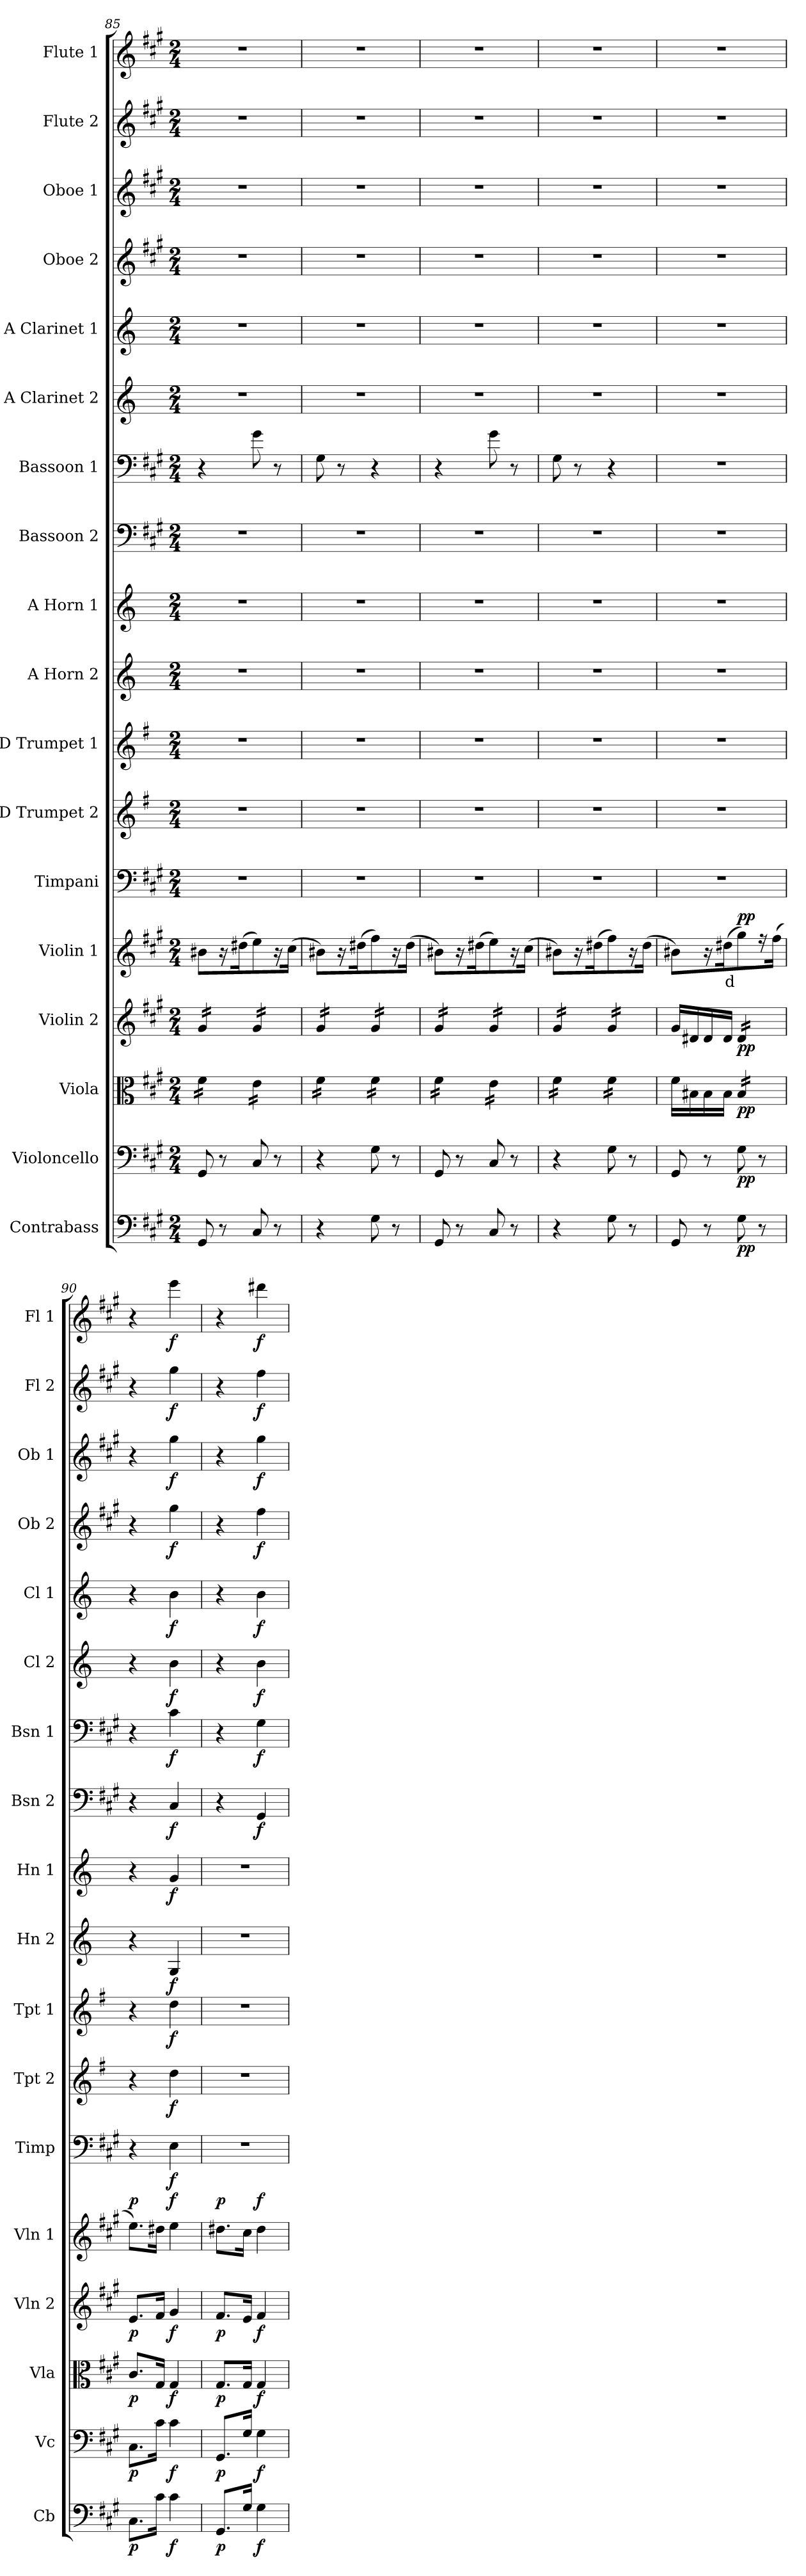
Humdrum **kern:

**kern	**dynam	**kern	**dynam	**kern	**dynam	**kern	**dynam	**kern	**text	**dynam	**kern	**dynam	**kern	**dynam	**kern	**dynam	**kern	**dynam	**kern	**dynam	**kern	**dynam	**kern	**dynam	**kern	**dynam	**kern	**dynam	**kern	**dynam	**kern	**dynam	**kern	**dynam	**kern	**dynam
*part18	*part18	*part17	*part17	*part16	*part16	*part15	*part15	*part14	*part14	*part14	*part13	*part13	*part12	*part12	*part11	*part11	*part10	*part10	*part9	*part9	*part8	*part8	*part7	*part7	*part6	*part6	*part5	*part5	*part4	*part4	*part3	*part3	*part2	*part2	*part1	*part1
*staff18	*staff18	*staff17	*staff17	*staff16	*staff16	*staff15	*staff15	*staff14	*staff14	*staff14	*staff13	*staff13	*staff12	*staff12	*staff11	*staff11	*staff10	*staff10	*staff9	*staff9	*staff8	*staff8	*staff7	*staff7	*staff6	*staff6	*staff5	*staff5	*staff4	*staff4	*staff3	*staff3	*staff2	*staff2	*staff1	*staff1
*I"Contrabass	*	*I"Violoncello	*	*I"Viola	*	*I"Violin 2	*	*I"Violin 1	*	*	*I"Timpani	*	*I"D Trumpet 2	*	*I"D Trumpet 1	*	*I"A Horn 2	*	*I"A Horn 1	*	*I"Bassoon 2	*	*I"Bassoon 1	*	*I"A Clarinet 2	*	*I"A Clarinet 1	*	*I"Oboe 2	*	*I"Oboe 1	*	*I"Flute 2	*	*I"Flute 1	*
*I'Cb	*	*I'Vc	*	*I'Vla	*	*I'Vln 2	*	*I'Vln 1	*	*	*I'Timp	*	*I'Tpt 2	*	*I'Tpt 1	*	*I'Hn 2	*	*I'Hn 1	*	*I'Bsn 2	*	*I'Bsn 1	*	*I'Cl 2	*	*I'Cl 1	*	*I'Ob 2	*	*I'Ob 1	*	*I'Fl 2	*	*I'Fl 1	*
*clefF4	*	*clefF4	*	*clefC3	*	*clefG2	*	*clefG2	*	*	*clefF4	*	*clefG2	*	*clefG2	*	*clefG2	*	*clefG2	*	*clefF4	*	*clefF4	*	*clefG2	*	*clefG2	*	*clefG2	*	*clefG2	*	*clefG2	*	*clefG2	*
*ITrd7c12	*	*	*	*	*	*	*	*	*	*	*	*	*ITrd-1c-2	*	*ITrd-1c-2	*	*ITrd2c3	*	*ITrd2c3	*	*	*	*	*	*ITrd2c3	*	*ITrd2c3	*	*	*	*	*	*	*	*	*
*k[f#c#g#]	*	*k[f#c#g#]	*	*k[f#c#g#]	*	*k[f#c#g#]	*	*k[f#c#g#]	*	*	*k[f#c#g#]	*	*k[f#c#g#]	*	*k[f#c#g#]	*	*k[f#c#g#]	*	*k[f#c#g#]	*	*k[f#c#g#]	*	*k[f#c#g#]	*	*k[f#c#g#]	*	*k[f#c#g#]	*	*k[f#c#g#]	*	*k[f#c#g#]	*	*k[f#c#g#]	*	*k[f#c#g#]	*
*M2/4	*	*M2/4	*	*M2/4	*	*M2/4	*	*M2/4	*	*	*M2/4	*	*M2/4	*	*M2/4	*	*M2/4	*	*M2/4	*	*M2/4	*	*M2/4	*	*M2/4	*	*M2/4	*	*M2/4	*	*M2/4	*	*M2/4	*	*M2/4	*
=85	=85	=85	=85	=85	=85	=85	=85	=85	=85	=85	=85	=85	=85	=85	=85	=85	=85	=85	=85	=85	=85	=85	=85	=85	=85	=85	=85	=85	=85	=85	=85	=85	=85	=85	=85	=85
*	*	*	*	*tremolo	*	*	*	*	*	*	*	*	*	*	*	*	*	*	*	*	*	*	*	*	*	*	*	*	*	*	*	*	*	*	*	*
*	*	*	*	*	*	*tremolo	*	*	*	*	*	*	*	*	*	*	*	*	*	*	*	*	*	*	*	*	*	*	*	*	*	*	*	*	*	*
8GGG#/	.	8GG#/	.	16f#\LL	.	16g#/LL	.	8b#X\L	.	.	2r	.	2r	.	2r	.	2r	.	2r	.	2r	.	4r	.	2r	.	2r	.	2r	.	2r	.	2r	.	2r	.
.	.	.	.	16f#\	.	16g#/	.	.	.	.	.	.	.	.	.	.	.	.	.	.	.	.	.	.	.	.	.	.	.	.	.	.	.	.	.	.
8r	.	8r	.	16f#\	.	16g#/	.	16r	.	.	.	.	.	.	.	.	.	.	.	.	.	.	.	.	.	.	.	.	.	.	.	.	.	.	.	.
.	.	.	.	16f#\JJ	.	16g#/JJ	.	(16dd#X\JJ	.	.	.	.	.	.	.	.	.	.	.	.	.	.	.	.	.	.	.	.	.	.	.	.	.	.	.	.
8CC#/	.	8C#/	.	16e\LL	.	16g#/LL	.	8ee\L)	.	.	.	.	.	.	.	.	.	.	.	.	.	.	8g#\	.	.	.	.	.	.	.	.	.	.	.	.	.
.	.	.	.	16e\	.	16g#/	.	.	.	.	.	.	.	.	.	.	.	.	.	.	.	.	.	.	.	.	.	.	.	.	.	.	.	.	.	.
8r	.	8r	.	16e\	.	16g#/	.	16r	.	.	.	.	.	.	.	.	.	.	.	.	.	.	8r	.	.	.	.	.	.	.	.	.	.	.	.	.
.	.	.	.	16e\JJ	.	16g#/JJ	.	(16cc#\JJ	.	.	.	.	.	.	.	.	.	.	.	.	.	.	.	.	.	.	.	.	.	.	.	.	.	.	.	.
=86	=86	=86	=86	=86	=86	=86	=86	=86	=86	=86	=86	=86	=86	=86	=86	=86	=86	=86	=86	=86	=86	=86	=86	=86	=86	=86	=86	=86	=86	=86	=86	=86	=86	=86	=86	=86
4r	.	4r	.	16f#\LL	.	16g#/LL	.	8b#X\L)	.	.	2r	.	2r	.	2r	.	2r	.	2r	.	2r	.	8G#\	.	2r	.	2r	.	2r	.	2r	.	2r	.	2r	.
.	.	.	.	16f#\	.	16g#/	.	.	.	.	.	.	.	.	.	.	.	.	.	.	.	.	.	.	.	.	.	.	.	.	.	.	.	.	.	.
.	.	.	.	16f#\	.	16g#/	.	16r	.	.	.	.	.	.	.	.	.	.	.	.	.	.	8r	.	.	.	.	.	.	.	.	.	.	.	.	.
.	.	.	.	16f#\JJ	.	16g#/JJ	.	(16dd#X\JJ	.	.	.	.	.	.	.	.	.	.	.	.	.	.	.	.	.	.	.	.	.	.	.	.	.	.	.	.
8GG#\	.	8G#\	.	16f#\LL	.	16g#/LL	.	8ff#\L)	.	.	.	.	.	.	.	.	.	.	.	.	.	.	4r	.	.	.	.	.	.	.	.	.	.	.	.	.
.	.	.	.	16f#\	.	16g#/	.	.	.	.	.	.	.	.	.	.	.	.	.	.	.	.	.	.	.	.	.	.	.	.	.	.	.	.	.	.
8r	.	8r	.	16f#\	.	16g#/	.	16r	.	.	.	.	.	.	.	.	.	.	.	.	.	.	.	.	.	.	.	.	.	.	.	.	.	.	.	.
.	.	.	.	16f#\JJ	.	16g#/JJ	.	(16dd#\JJ	.	.	.	.	.	.	.	.	.	.	.	.	.	.	.	.	.	.	.	.	.	.	.	.	.	.	.	.
=87	=87	=87	=87	=87	=87	=87	=87	=87	=87	=87	=87	=87	=87	=87	=87	=87	=87	=87	=87	=87	=87	=87	=87	=87	=87	=87	=87	=87	=87	=87	=87	=87	=87	=87	=87	=87
8GGG#/	.	8GG#/	.	16f#\LL	.	16g#/LL	.	8b#X\L)	.	.	2r	.	2r	.	2r	.	2r	.	2r	.	2r	.	4r	.	2r	.	2r	.	2r	.	2r	.	2r	.	2r	.
.	.	.	.	16f#\	.	16g#/	.	.	.	.	.	.	.	.	.	.	.	.	.	.	.	.	.	.	.	.	.	.	.	.	.	.	.	.	.	.
8r	.	8r	.	16f#\	.	16g#/	.	16r	.	.	.	.	.	.	.	.	.	.	.	.	.	.	.	.	.	.	.	.	.	.	.	.	.	.	.	.
.	.	.	.	16f#\JJ	.	16g#/JJ	.	(16dd#X\JJ	.	.	.	.	.	.	.	.	.	.	.	.	.	.	.	.	.	.	.	.	.	.	.	.	.	.	.	.
8CC#/	.	8C#/	.	16e\LL	.	16g#/LL	.	8ee\L)	.	.	.	.	.	.	.	.	.	.	.	.	.	.	8g#\	.	.	.	.	.	.	.	.	.	.	.	.	.
.	.	.	.	16e\	.	16g#/	.	.	.	.	.	.	.	.	.	.	.	.	.	.	.	.	.	.	.	.	.	.	.	.	.	.	.	.	.	.
8r	.	8r	.	16e\	.	16g#/	.	16r	.	.	.	.	.	.	.	.	.	.	.	.	.	.	8r	.	.	.	.	.	.	.	.	.	.	.	.	.
.	.	.	.	16e\JJ	.	16g#/JJ	.	(16cc#\JJ	.	.	.	.	.	.	.	.	.	.	.	.	.	.	.	.	.	.	.	.	.	.	.	.	.	.	.	.
!!LO:PB:g=z
=88	=88	=88	=88	=88	=88	=88	=88	=88	=88	=88	=88	=88	=88	=88	=88	=88	=88	=88	=88	=88	=88	=88	=88	=88	=88	=88	=88	=88	=88	=88	=88	=88	=88	=88	=88	=88
4r	.	4r	.	16f#\LL	.	16g#/LL	.	8b#X\L)	.	.	2r	.	2r	.	2r	.	2r	.	2r	.	2r	.	8G#\	.	2r	.	2r	.	2r	.	2r	.	2r	.	2r	.
.	.	.	.	16f#\	.	16g#/	.	.	.	.	.	.	.	.	.	.	.	.	.	.	.	.	.	.	.	.	.	.	.	.	.	.	.	.	.	.
.	.	.	.	16f#\	.	16g#/	.	16r	.	.	.	.	.	.	.	.	.	.	.	.	.	.	8r	.	.	.	.	.	.	.	.	.	.	.	.	.
.	.	.	.	16f#\JJ	.	16g#/JJ	.	(16dd#X\JJ	.	.	.	.	.	.	.	.	.	.	.	.	.	.	.	.	.	.	.	.	.	.	.	.	.	.	.	.
8GG#\	.	8G#\	.	16f#\LL	.	16g#/LL	.	8ff#\L)	.	.	.	.	.	.	.	.	.	.	.	.	.	.	4r	.	.	.	.	.	.	.	.	.	.	.	.	.
.	.	.	.	16f#\	.	16g#/	.	.	.	.	.	.	.	.	.	.	.	.	.	.	.	.	.	.	.	.	.	.	.	.	.	.	.	.	.	.
8r	.	8r	.	16f#\	.	16g#/	.	16r	.	.	.	.	.	.	.	.	.	.	.	.	.	.	.	.	.	.	.	.	.	.	.	.	.	.	.	.
.	.	.	.	16f#\JJ	.	16g#/JJ	.	(16dd#\JJ	.	.	.	.	.	.	.	.	.	.	.	.	.	.	.	.	.	.	.	.	.	.	.	.	.	.	.	.
*	*	*	*	*	*	*Xtremolo	*	*	*	*	*	*	*	*	*	*	*	*	*	*	*	*	*	*	*	*	*	*	*	*	*	*	*	*	*	*
*	*	*	*	*Xtremolo	*	*	*	*	*	*	*	*	*	*	*	*	*	*	*	*	*	*	*	*	*	*	*	*	*	*	*	*	*	*	*	*
=89	=89	=89	=89	=89	=89	=89	=89	=89	=89	=89	=89	=89	=89	=89	=89	=89	=89	=89	=89	=89	=89	=89	=89	=89	=89	=89	=89	=89	=89	=89	=89	=89	=89	=89	=89	=89
8GGG#/	.	8GG#/	.	16f#\LL	.	16g#/LL	.	8b#X\L)	.	.	2r	.	2r	.	2r	.	2r	.	2r	.	2r	.	2r	.	2r	.	2r	.	2r	.	2r	.	2r	.	2r	.
.	.	.	.	16B#X\	.	16d#X/	.	.	.	.	.	.	.	.	.	.	.	.	.	.	.	.	.	.	.	.	.	.	.	.	.	.	.	.	.	.
8r	.	8r	.	16B#\	.	16d#/	.	16r	.	.	.	.	.	.	.	.	.	.	.	.	.	.	.	.	.	.	.	.	.	.	.	.	.	.	.	.
!	!	!	!	!	!	!	!	!	!LO:LY:b:color=#FF0000	!	!	!	!	!	!	!	!	!	!	!	!	!	!	!	!	!	!	!	!	!	!	!	!	!	!	!
.	.	.	.	16B#\JJ	.	16d#/JJ	.	(16dd#X\JJ	d	.	.	.	.	.	.	.	.	.	.	.	.	.	.	.	.	.	.	.	.	.	.	.	.	.	.	.
!	!LO:DY:b	!	!LO:DY:b	!	!LO:DY:b	!	!LO:DY:b	!	!	!LO:DY:b	!	!	!	!	!	!	!	!	!	!	!	!	!	!	!	!	!	!	!	!	!	!	!	!	!	!
*	*	*	*	*tremolo	*	*	*	*	*	*	*	*	*	*	*	*	*	*	*	*	*	*	*	*	*	*	*	*	*	*	*	*	*	*	*	*
*	*	*	*	*	*	*tremolo	*	*	*	*	*	*	*	*	*	*	*	*	*	*	*	*	*	*	*	*	*	*	*	*	*	*	*	*	*	*
8GG#\	pp	8G#\	pp	16B#/LL	pp	16d#/LL	pp	8gg#\L)	.	pp	.	.	.	.	.	.	.	.	.	.	.	.	.	.	.	.	.	.	.	.	.	.	.	.	.	.
.	.	.	.	16B#/	.	16d#/	.	.	.	.	.	.	.	.	.	.	.	.	.	.	.	.	.	.	.	.	.	.	.	.	.	.	.	.	.	.
8r	.	8r	.	16B#/	.	16d#/	.	16r	.	.	.	.	.	.	.	.	.	.	.	.	.	.	.	.	.	.	.	.	.	.	.	.	.	.	.	.
.	.	.	.	16B#/JJ	.	16d#/JJ	.	(16ff#\JJ	.	.	.	.	.	.	.	.	.	.	.	.	.	.	.	.	.	.	.	.	.	.	.	.	.	.	.	.
*	*	*	*	*	*	*Xtremolo	*	*	*	*	*	*	*	*	*	*	*	*	*	*	*	*	*	*	*	*	*	*	*	*	*	*	*	*	*	*
*	*	*	*	*Xtremolo	*	*	*	*	*	*	*	*	*	*	*	*	*	*	*	*	*	*	*	*	*	*	*	*	*	*	*	*	*	*	*	*
=90	=90	=90	=90	=90	=90	=90	=90	=90	=90	=90	=90	=90	=90	=90	=90	=90	=90	=90	=90	=90	=90	=90	=90	=90	=90	=90	=90	=90	=90	=90	=90	=90	=90	=90	=90	=90
!	!LO:DY:b	!	!LO:DY:b	!	!LO:DY:b	!	!LO:DY:b	!	!	!LO:DY:b	!	!	!	!	!	!	!	!	!	!	!	!	!	!	!	!	!	!	!	!	!	!	!	!	!	!
8.CC#\L	p	8.C#\L	p	8.c#/L	p	8.e/L	p	8.ee\L)	.	p	4r	.	4r	.	4r	.	4r	.	4r	.	4r	.	4r	.	4r	.	4r	.	4r	.	4r	.	4r	.	4r	.
16C#\Jk	.	16c#\Jk	.	16G#/Jk	.	16f#/Jk	.	16dd#X\Jk	.	.	.	.	.	.	.	.	.	.	.	.	.	.	.	.	.	.	.	.	.	.	.	.	.	.	.	.
!	!LO:DY:b	!	!LO:DY:b	!	!LO:DY:b	!	!LO:DY:b	!	!	!LO:DY:b	!	!LO:DY:b	!	!LO:DY:b	!	!LO:DY:b	!	!LO:DY:b	!	!LO:DY:b	!	!LO:DY:b	!	!LO:DY:b	!	!LO:DY:b	!	!LO:DY:b	!	!LO:DY:b	!	!LO:DY:b	!	!LO:DY:b	!	!LO:DY:b
4C#\	f	4c#\	f	4G#/	f	4g#/	f	4ee\	.	f	4E\	f	4ee\	f	4ee\	f	4E/	f	4e/	f	4C#/	f	4c#\	f	4g#\	f	4g#\	f	4gg#\	f	4gg#\	f	4gg#\	f	4eee\	f
=91	=91	=91	=91	=91	=91	=91	=91	=91	=91	=91	=91	=91	=91	=91	=91	=91	=91	=91	=91	=91	=91	=91	=91	=91	=91	=91	=91	=91	=91	=91	=91	=91	=91	=91	=91	=91
!	!LO:DY:b	!	!LO:DY:b	!	!LO:DY:b	!	!LO:DY:b	!	!	!LO:DY:b	!	!	!	!	!	!	!	!	!	!	!	!	!	!	!	!	!	!	!	!	!	!	!	!	!	!
8.GGG#/L	p	8.GG#/L	p	8.G#/L	p	8.f#/L	p	8.dd#X\L	.	p	2r	.	2r	.	2r	.	2r	.	2r	.	4r	.	4r	.	4r	.	4r	.	4r	.	4r	.	4r	.	4r	.
16GG#/Jk	.	16G#/Jk	.	16G#/Jk	.	16e/Jk	.	16cc#\Jk	.	.	.	.	.	.	.	.	.	.	.	.	.	.	.	.	.	.	.	.	.	.	.	.	.	.	.	.
!	!LO:DY:b	!	!LO:DY:b	!	!LO:DY:b	!	!LO:DY:b	!	!	!LO:DY:b	!	!	!	!	!	!	!	!	!	!	!	!LO:DY:b	!	!LO:DY:b	!	!LO:DY:b	!	!LO:DY:b	!	!LO:DY:b	!	!LO:DY:b	!	!LO:DY:b	!	!LO:DY:b
4GG#\	f	4G#\	f	4G#/	f	4f#/	f	4dd#\	.	f	.	.	.	.	.	.	.	.	.	.	4GG#/	f	4G#\	f	4g#\	f	4g#\	f	4ff#\	f	4gg#\	f	4ff#\	f	4ddd#X\	f
=	=	=	=	=	=	=	=	=	=	=	=	=	=	=	=	=	=	=	=	=	=	=	=	=	=	=	=	=	=	=	=	=	=	=	=	=
*-	*-	*-	*-	*-	*-	*-	*-	*-	*-	*-	*-	*-	*-	*-	*-	*-	*-	*-	*-	*-	*-	*-	*-	*-	*-	*-	*-	*-	*-	*-	*-	*-	*-	*-	*-	*-
